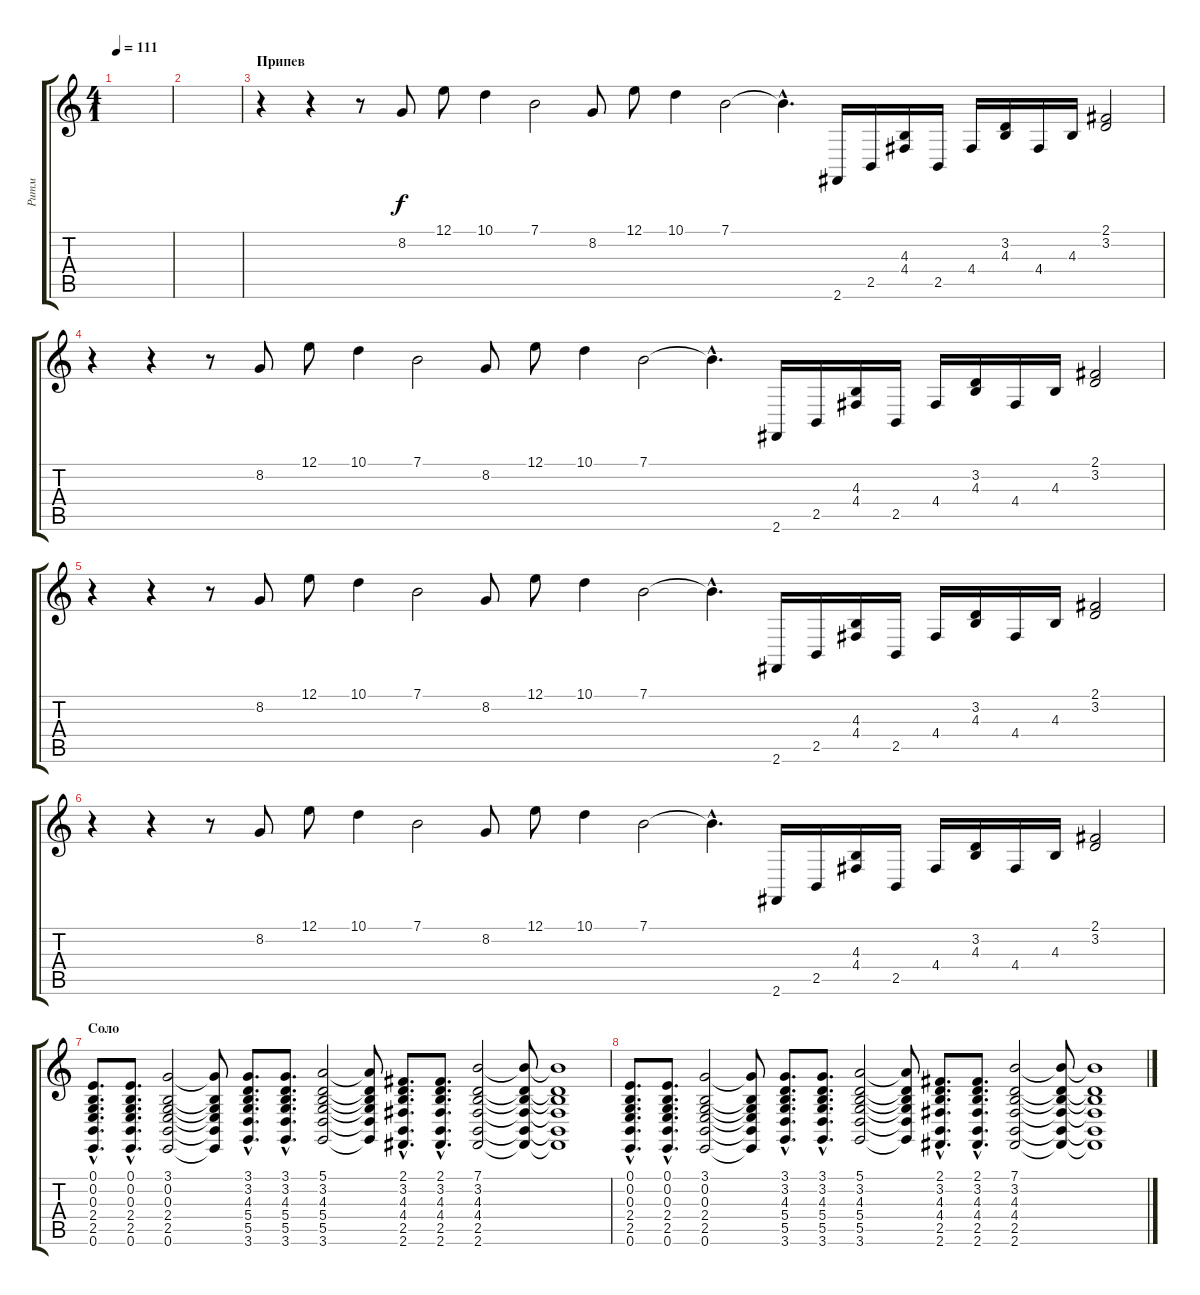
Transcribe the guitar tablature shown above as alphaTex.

\track ("Ритм" "Ритм") {instrument acousticgrandpiano}
\staff {score tabs}
\tuning (E4 B3 G3 D3 A2 E2) {hide}
\ts (4 1)
\tempo 111
\clef g2
\ks c
|
|
\section ("" "Припев")
r.4 r.4 r.8 8.2.8 12.1.8 10.1.4 7.1.2 8.2.8 12.1.8 10.1.4 7.1.2 7.1{hac t}.4{d} 2.6.16 2.5.16 (4.3 4.4).16 2.5.16 4.4.16 (3.2 4.3).16 4.4.16 4.3.16 (2.1 3.2).2 |
r.4 r.4 r.8 8.2.8 12.1.8 10.1.4 7.1.2 8.2.8 12.1.8 10.1.4 7.1.2 7.1{hac t}.4{d} 2.6.16 2.5.16 (4.3 4.4).16 2.5.16 4.4.16 (3.2 4.3).16 4.4.16 4.3.16 (2.1 3.2).2 |
r.4 r.4 r.8 8.2.8 12.1.8 10.1.4 7.1.2 8.2.8 12.1.8 10.1.4 7.1.2 7.1{hac t}.4{d} 2.6.16 2.5.16 (4.3 4.4).16 2.5.16 4.4.16 (3.2 4.3).16 4.4.16 4.3.16 (2.1 3.2).2 |
r.4 r.4 r.8 8.2.8 12.1.8 10.1.4 7.1.2 8.2.8 12.1.8 10.1.4 7.1.2 7.1{hac t}.4{d} 2.6.16 2.5.16 (4.3 4.4).16 2.5.16 4.4.16 (3.2 4.3).16 4.4.16 4.3.16 (2.1 3.2).2 |
\section ("" "Соло")
(0.1{hac} 0.2{hac} 0.3{hac} 2.4{hac} 2.5{hac} 0.6{hac}).8{d} (0.1{hac} 0.2{hac} 0.3{hac} 2.4{hac} 2.5{hac} 0.6{hac}).8{d} (3.1 0.2 0.3 2.4 2.5 0.6).2 (3.1{t} 0.2{t} 0.3{t} 2.4{t} 2.5{t} 0.6{t}).8 (3.1{hac} 3.2{hac} 4.3{hac} 5.4{hac} 5.5{hac} 3.6{hac}).8{d} (3.1{hac} 3.2{hac} 4.3{hac} 5.4{hac} 5.5{hac} 3.6{hac}).8{d} (5.1 3.2 4.3 5.4 5.5 3.6).2 (5.1{t} 3.2{t} 4.3{t} 5.4{t} 5.5{t} 3.6{t}).8 (2.1{hac} 3.2{hac} 4.3{hac} 4.4{hac} 2.5{hac} 2.6{hac}).8{d} (2.1{hac} 3.2{hac} 4.3{hac} 4.4{hac} 2.5{hac} 2.6{hac}).8{d} (7.1 3.2 4.3 4.4 2.5 2.6).2 (7.1{t} 3.2{t} 4.3{t} 4.4{t} 2.5{t} 2.6{t}).8 (7.1{t} 3.2{t} 4.3{t} 4.4{t} 2.5{t} 2.6{t}).1 |
(0.1{hac} 0.2{hac} 0.3{hac} 2.4{hac} 2.5{hac} 0.6{hac}).8{d} (0.1{hac} 0.2{hac} 0.3{hac} 2.4{hac} 2.5{hac} 0.6{hac}).8{d} (3.1 0.2 0.3 2.4 2.5 0.6).2 (3.1{t} 0.2{t} 0.3{t} 2.4{t} 2.5{t} 0.6{t}).8 (3.1{hac} 3.2{hac} 4.3{hac} 5.4{hac} 5.5{hac} 3.6{hac}).8{d} (3.1{hac} 3.2{hac} 4.3{hac} 5.4{hac} 5.5{hac} 3.6{hac}).8{d} (5.1 3.2 4.3 5.4 5.5 3.6).2 (5.1{t} 3.2{t} 4.3{t} 5.4{t} 5.5{t} 3.6{t}).8 (2.1{hac} 3.2{hac} 4.3{hac} 4.4{hac} 2.5{hac} 2.6{hac}).8{d} (2.1{hac} 3.2{hac} 4.3{hac} 4.4{hac} 2.5{hac} 2.6{hac}).8{d} (7.1 3.2 4.3 4.4 2.5 2.6).2 (7.1{t} 3.2{t} 4.3{t} 4.4{t} 2.5{t} 2.6{t}).8 (7.1{t} 3.2{t} 4.3{t} 4.4{t} 2.5{t} 2.6{t}).1
